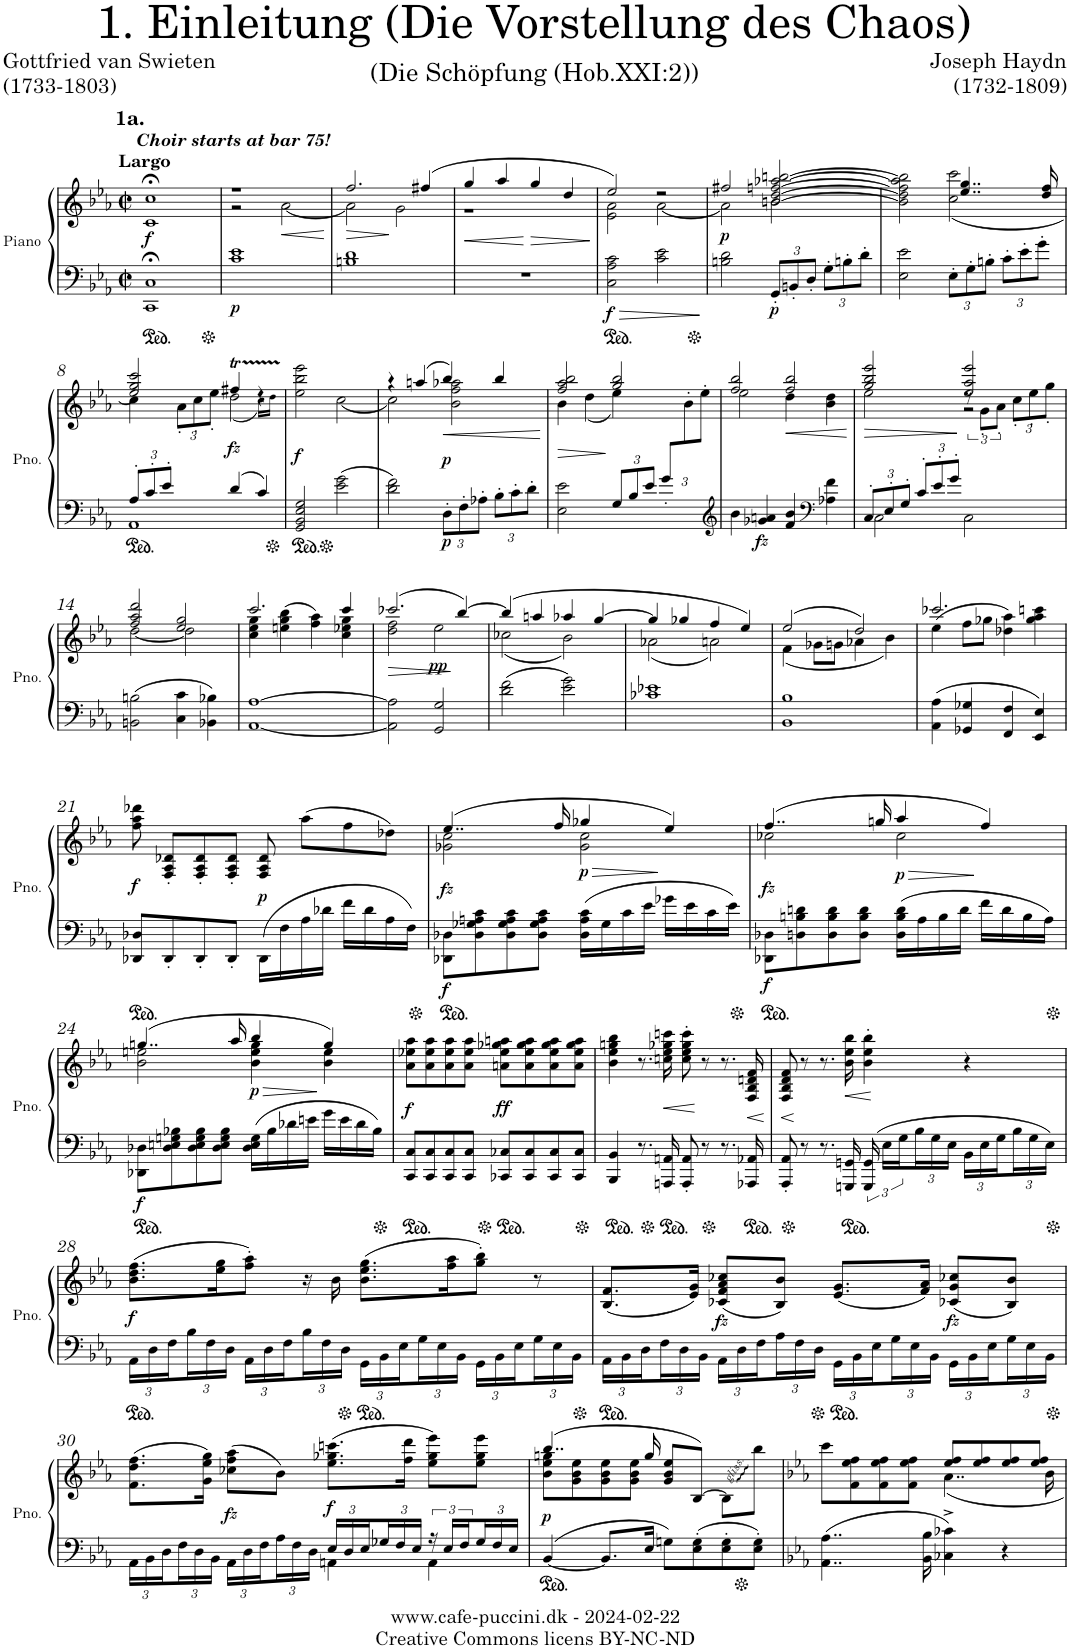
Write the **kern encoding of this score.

**kern	**kern	**dynam	**kern	**kern	**kern	**kern	**kern	**kern
*part7	*part7	*part7	*part6	*part5	*part4	*part3	*part2	*part1
*staff8	*staff7	*staff7/8	*staff6	*staff5	*staff4	*staff3	*staff2	*staff1
*I"Piano	*	*	*I"Bass	*I"Tenor	*I"Alto	*I"Soprano	*I"Raphael (Bass solo)	*I"Uriel (Tenor solo)
*I'Pno.	*	*	*I'B.	*I'T.	*I'A.	*I'S.	*I'R. (B. s.)	*I'U. (T.s)
*clefF4	*clefG2	*	*clefF4	*clefGv2	*clefG2	*clefG2	*clefF4	*clefGv2
*k[b-e-a-]	*k[b-e-a-]	*	*k[b-e-a-]	*k[b-e-a-]	*k[b-e-a-]	*k[b-e-a-]	*k[b-e-a-]	*k[b-e-a-]
*M2/2	*M2/2	*	*M2/2	*M2/2	*M2/2	*M2/2	*M2/2	*M2/2
*met(c|)	*met(c|)	*	*met(c|)	*met(c|)	*met(c|)	*met(c|)	*met(c|)	*met(c|)
=1	=1	=1	=1	=1	=1	=1	=1	=1
!	!	!	!	!	!	!	!	!LO:TX:a:B:t=Largo
!	!	!	!	!	!	!	!	!LO:TX:a:B:t=1a.
!	!	!	!	!	!	!	!	!LO:TX:a:i:t=Choir starts at bar 75!
!	!	!LO:DY:b	!	!	!	!	!	!
1CC;< 1C;<	1c;< 1cc;<	f	1r	1r	1r	1r	1r	1r
=2	=2	=2	=2	=2	=2	=2	=2	=2
*	*^	*	*	*	*	*	*	*
!	!	!	!LO:DY:b=2	!	!	!	!	!	!
1c 1e-	1r	2r	p	1r	1r	1r	1r	1r	1r
!	!	!	!LO:HP:b	!	!	!	!	!	!
.	.	[2a-\	<	.	.	.	.	.	.
=3	=3	=3	=3	=3	=3	=3	=3	=3	=3
!	!	!	!LO:HP:b	!	!	!	!	!	!
1Bn 1d	2.ff/	2a-\]	>	1r	1r	1r	1r	1r	1r
.	.	2g\	[	.	.	.	.	.	.
.	(4ff#X/	.	.	.	.	.	.	.	.
=4	=4	=4	=4	=4	=4	=4	=4	=4	=4
!	!	!	!LO:HP:b	!	!	!	!	!	!
1r	4gg/	1r	<	1r	1r	1r	1r	1r	1r
.	4aa-/	.	.	.	.	.	.	.	.
!	!	!	!LO:HP:n=1:b	!	!	!	!	!	!
.	4gg/	.	] >	.	.	.	.	.	.
.	4dd/	.	.	.	.	.	.	.	.
*	*v	*v	*	*	*	*	*	*	*
.	.	[	.	.	.	.	.	.
=5	=5	=5	=5	=5	=5	=5	=5	=5
*	*^	*	*	*	*	*	*	*
!	!	!	!LO:DY:b=2	!	!	!	!	!	!
2C\ 2A-\ 2c\	2ee-/)	2e-\ 2a-\	f	1r	1r	1r	1r	1r	1r
!	!	!	!LO:HP:b=2	!	!	!	!	!	!
2c\ 2e-\	2r	[2a-\	>	.	.	.	.	.	.
*	*v	*v	*	*	*	*	*	*	*
.	.	]	.	.	.	.	.	.
=6	=6	=6	=6	=6	=6	=6	=6	=6
*	*^	*	*	*	*	*	*	*
!	!	!	!LO:DY:b	!	!	!	!	!	!
2Bn\ 2d\	2ff#X/	2a-\]	p	1r	1r	1r	1r	1r	1r
*Xbrackettup	*	*	*	*	*	*	*	*	*
!	!	!	!LO:DY:b=2	!	!	!	!	!	!
12GG'/L	[2bn/ [2dd/ [2ffn/ [2aa-X/ [2bbn/	2b\	p	.	.	.	.	.	.
12BBn'/	.	.	.	.	.	.	.	.	.
12D'/J	.	.	.	.	.	.	.	.	.
12G'\L	.	.	.	.	.	.	.	.	.
12Bn'\	.	.	.	.	.	.	.	.	.
12d'\J	.	.	.	.	.	.	.	.	.
=7	=7	=7	=7	=7	=7	=7	=7	=7	=7
2E-\ 2e-\	2b\] 2dd\] 2ff\] 2aa-\] 2bb\]	2ryy	.	1r	1r	1r	1r	1r	1r
12E-'\L	4..ee-/ 4..gg/	(2cc\ 2ccc\	.	.	.	.	.	.	.
12G'\	.	.	.	.	.	.	.	.	.
12Bn'\J	.	.	.	.	.	.	.	.	.
12c'\L	.	.	.	.	.	.	.	.	.
12e-'\	.	.	.	.	.	.	.	.	.
12g'\J	.	.	.	.	.	.	.	.	.
.	16dd/ 16ff/	.	.	.	.	.	.	.	.
!!LO:LB:g=z
=8	=8	=8	=8	=8	=8	=8	=8	=8	=8
*^	*	*^	*	*	*	*	*	*	*
12A-'/L	1AA-	2ee-/ 2gg/ 2ccc/)	4cc\	4ryy	.	1r	1r	1r	1r	1r	1r
12c'/	.	.	.	.	.	.	.	.	.	.	.
12e-'/J	.	.	.	.	.	.	.	.	.	.	.
*	*	*	*	*Xbrackettup	*	*	*	*	*	*	*
4ryy	.	.	4ryy	12a-'\L	.	.	.	.	.	.	.
.	.	.	.	12cc'\	.	.	.	.	.	.	.
.	.	.	.	12ee-'\J	.	.	.	.	.	.	.
!	!	!	!	!	!LO:DY:b	!	!	!	!	!	!
4d/	.	4ff#Xt/	(<2dd\	2ryy	fz	.	.	.	.	.	.
4c/	.	4r	.	.	.	.	.	.	.	.	.
*v	*v	*	*	*	*	*	*	*	*	*	*
*	*	*v	*v	*	*	*	*	*	*	*
.	.	16qcc\LL)	.	.	.	.	.	.	.
.	.	16qdd\JJ	.	.	.	.	.	.	.
=9	=9	=9	=9	=9	=9	=9	=9	=9	=9
!	!	!	!LO:DY:b	!	!	!	!	!	!
2GG/ 2BB-/ 2E-/ 2G/	2ee-\ 2bb-\ 2eee-\	2ryy	f	1r	1r	1r	1r	1r	1r
2e-\ 2g\	2ryy	[2cc\	.	.	.	.	.	.	.
=10	=10	=10	=10	=10	=10	=10	=10	=10	=10
2d\ 2f\	4r	2cc\]	.	1r	1r	1r	1r	1r	1r
.	(4aan/	.	.	.	.	.	.	.	.
!	!	!	!LO:HP:b	!	!	!	!	!	!
!	!	!	!LO:DY:n=1:b=2	!	!	!	!	!	!
!	!	!	!LO:DY:n=2:b	!	!	!	!	!	!
12D'\L	4bb-/)	2b-\ 2ff\ 2aa-X\	< p p	.	.	.	.	.	.
12F'\	.	.	.	.	.	.	.	.	.
12A-X'\J	.	.	.	.	.	.	.	.	.
12B-'\L	4bb-/	.	.	.	.	.	.	.	.
12c'\	.	.	.	.	.	.	.	.	.
12d'\J	.	.	.	.	.	.	.	.	.
*	*v	*v	*	*	*	*	*	*	*
.	.	]	.	.	.	.	.	.
=11	=11	=11	=11	=11	=11	=11	=11	=11
!	!	!LO:HP:b	!	!	!	!	!	!
*	*^	*	*	*	*	*	*	*
*	*	*^	*	*	*	*	*	*	*
2E-\ 2e-\	2ff/ 2aa-/ 2bb-/	4b-\	6%5ryy	>	1r	1r	1r	1r	1r	1r
.	.	(4dd\	.	.	.	.	.	.	.	.
12G/L	2gg/ 2bb-/	4ee-\)	.	[	.	.	.	.	.	.
12B-/	.	.	.	.	.	.	.	.	.	.
12e-/J	.	.	.	.	.	.	.	.	.	.
12g'/L	.	4ryy	.	.	.	.	.	.	.	.
6ryy	.	.	12b-'\	.	.	.	.	.	.	.
.	.	.	12ee-'\J	.	.	.	.	.	.	.
*	*v	*v	*v	*	*	*	*	*	*	*
=12	=12	=12	=12	=12	=12	=12	=12	=12
*clefG2	*	*	*	*	*	*	*	*
*	*^	*	*	*	*	*	*	*
4b-\	2ff/ 2bb-/	2ee-\	.	1r	1r	1r	1r	1r	1r
!	!	!	!LO:DY:b=2	!	!	!	!	!	!
4g-X/ 4an/	.	.	fz	.	.	.	.	.	.
!	!	!	!LO:HP:b	!	!	!	!	!	!
4f/ 4b-/	2ff/ 2bb-/	4dd\	<	.	.	.	.	.	.
*clefF4	*	*	*	*	*	*	*	*	*
4A-X\ 4f\	.	4b-\ 4dd\	.	.	.	.	.	.	.
*	*v	*v	*	*	*	*	*	*	*
.	.	]	.	.	.	.	.	.
=13	=13	=13	=13	=13	=13	=13	=13	=13
*^	*	*	*	*	*	*	*	*
!	!	!	!LO:HP:b	!	!	!	!	!	!
*	*	*^	*	*	*	*	*	*	*
*	*	*	*^	*	*	*	*	*	*	*
12C'/L	2C\	2gg/ 2bb-/ 2eee-/	2ee-\	12%7ryy	>	1r	1r	1r	1r	1r	1r
12E-'/	.	.	.	.	.	.	.	.	.	.	.
12G'/J	.	.	.	.	.	.	.	.	.	.	.
12c'/L	.	.	.	.	.	.	.	.	.	.	.
12e-'/	.	.	.	.	.	.	.	.	.	.	.
12g'/J	.	.	.	.	.	.	.	.	.	.	.
*brackettup	*	*	*	*	*	*	*	*	*	*	*
12r	2C\	2ee-/ 2aa-/ 2eee-/	2r	.	[	.	.	.	.	.	.
12%5ryy	.	.	.	12g'\L	.	.	.	.	.	.	.
.	.	.	.	12a-'\J	.	.	.	.	.	.	.
.	.	.	.	12cc'\L	.	.	.	.	.	.	.
.	.	.	.	12ee-'\	.	.	.	.	.	.	.
.	.	.	.	12gg'\J	.	.	.	.	.	.	.
*v	*v	*	*	*	*	*	*	*	*	*	*
*	*	*v	*v	*	*	*	*	*	*	*
!!LO:LB:g=z
=14	=14	=14	=14	=14	=14	=14	=14	=14	=14
2BBn\ 2Bn\	2ff/ 2aa-/ 2ddd/	[2dd\	.	1r	1r	1r	1r	1r	1r
4C\ 4c\	2ee-/ 2gg/	2dd\]	.	.	.	.	.	.	.
4BB-X\ 4B-X\	.	.	.	.	.	.	.	.	.
=15	=15	=15	=15	=15	=15	=15	=15	=15	=15
[1AA- [1A-	2.ccc/	4cc\ 4ee-\ 4gg\	.	1r	1r	1r	1r	1r	1r
.	.	(>4een\ 4gg\ 4bb-\	.	.	.	.	.	.	.
.	.	4ff\ 4aa-\)	.	.	.	.	.	.	.
.	4ccc/	4cc\ 4ee-X\ 4gg\	.	.	.	.	.	.	.
=16	=16	=16	=16	=16	=16	=16	=16	=16	=16
!	!	!	!LO:HP:b	!	!	!	!	!	!
2AA-\] 2A-\]	(2.ccc-X/	2dd\ 2ff\	>	1r	1r	1r	1r	1r	1r
!	!	!	!LO:DY:b	!	!	!	!	!	!
2GG/ 2G/	.	2ee-\	pp	.	.	.	.	.	.
.	[4bb-/)	.	]	.	.	.	.	.	.
=17	=17	=17	=17	=17	=17	=17	=17	=17	=17
2d\ 2f\	(4bb-/]	(2cc-X\	.	1r	1r	1r	1r	1r	1r
.	4aan/	.	.	.	.	.	.	.	.
2e-\ 2g\	4aa-X/	2b-\)	.	.	.	.	.	.	.
.	[4gg/	.	.	.	.	.	.	.	.
=18	=18	=18	=18	=18	=18	=18	=18	=18	=18
1c-X 1e-X	4gg/]	(2a-X\	.	1r	1r	1r	1r	1r	1r
.	4gg-X/	.	.	.	.	.	.	.	.
.	4ff/	2an\)	.	.	.	.	.	.	.
.	4ee-/)	.	.	.	.	.	.	.	.
=19	=19	=19	=19	=19	=19	=19	=19	=19	=19
1BB- 1B-	(2ee-/	(4f\	.	1r	1r	1r	1r	1r	1r
.	.	8g-X\L	.	.	.	.	.	.	.
.	.	8gn\J	.	.	.	.	.	.	.
.	2dd/)	4a-X\	.	.	.	.	.	.	.
.	.	4b-\)	.	.	.	.	.	.	.
=20	=20	=20	=20	=20	=20	=20	=20	=20	=20
4AA-\ 4A-\	2.ccc-X/	(>4ee-\	.	1r	1r	1r	1r	1r	1r
4GG-X/ 4G-X/	.	8ff\L	.	.	.	.	.	.	.
.	.	8gg-X\J	.	.	.	.	.	.	.
4FF/ 4F/	.	4dd-X\ 4aa-\)	.	.	.	.	.	.	.
4EE-/ 4E-/	4gg-\ 4aa-\ 4cccn\	4ryy	.	.	.	.	.	.	.
!!LO:LB:g=z
=21	=21	=21	=21	=21	=21	=21	=21	=21	=21
!	!	!	!LO:DY:b	!	!	!	!	!	!
*	*v	*v	*	*	*	*	*	*	*
8DD-X/ 8D-X/L	8ff\ 8aa-\ 8ddd-X\	f	1r	1r	1r	1r	1r	1r
8DD-'/	8F/' 8A-/' 8d-X/'L	.	.	.	.	.	.	.
8DD-'/	8F/' 8A-/' 8d-/'	.	.	.	.	.	.	.
8DD-'/J	8F/' 8A-/' 8d-/'J	.	.	.	.	.	.	.
!	!	!LO:DY:b	!	!	!	!	!	!
16DD-\LL	8F/ 8A-/ 8d-/	p	.	.	.	.	.	.
16F\	.	.	.	.	.	.	.	.
16A-\	(8aa-\L	.	.	.	.	.	.	.
16d-X\JJ	.	.	.	.	.	.	.	.
16f\LL	8ff\	.	.	.	.	.	.	.
16d-\	.	.	.	.	.	.	.	.
16A-\	8dd-X\J)	.	.	.	.	.	.	.
16F\JJ	.	.	.	.	.	.	.	.
=22	=22	=22	=22	=22	=22	=22	=22	=22
*	*^	*	*	*	*	*	*	*
!	!	!	!LO:DY:b=2	!	!	!	!	!	!
!	!	!	!LO:DY:n=1:b	!	!	!	!	!	!
8DD-X\ 8D-X\L	(4..ee-/	2g-X\ 2cc\	f fz	1r	1r	1r	1r	1r	1r
8D-\ 8G-X\ 8An\ 8c\	.	.	.	.	.	.	.	.	.
8D-\ 8G-\ 8A\ 8c\	.	.	.	.	.	.	.	.	.
8D-\ 8G-\ 8A\ 8c\J	.	.	.	.	.	.	.	.	.
.	16ff/	.	.	.	.	.	.	.	.
!	!	!	!LO:HP:b	!	!	!	!	!	!
!	!	!	!LO:DY:n=2:b	!	!	!	!	!	!
16D-\ 16A\ 16c\LL	4gg-X/	2g-\ 2cc\	> p	.	.	.	.	.	.
16G-\	.	.	.	.	.	.	.	.	.
16c\	.	.	.	.	.	.	.	.	.
16e-\JJ	.	.	.	.	.	.	.	.	.
16g-X\LL	4ee-/)	.	]	.	.	.	.	.	.
16e-\	.	.	.	.	.	.	.	.	.
16c\	.	.	.	.	.	.	.	.	.
16e-\JJ	.	.	.	.	.	.	.	.	.
=23	=23	=23	=23	=23	=23	=23	=23	=23	=23
!	!	!	!LO:DY:b=2	!	!	!	!	!	!
!	!	!	!LO:DY:n=1:b	!	!	!	!	!	!
8DD-X\ 8D-X\L	(4..ff/	2cc-X\	f fz	1r	1r	1r	1r	1r	1r
8Dn\ 8Bn\ 8dn\	.	.	.	.	.	.	.	.	.
8D\ 8B\ 8d\	.	.	.	.	.	.	.	.	.
8D\ 8B\ 8d\J	.	.	.	.	.	.	.	.	.
.	16ggn/	.	.	.	.	.	.	.	.
!	!	!	!LO:HP:b	!	!	!	!	!	!
!	!	!	!LO:DY:n=2:b	!	!	!	!	!	!
16D\ 16B\ 16d\LL	4aa-/	2cc-\	> p	.	.	.	.	.	.
16A-\	.	.	.	.	.	.	.	.	.
16B\	.	.	.	.	.	.	.	.	.
16d\JJ	.	.	.	.	.	.	.	.	.
16f\LL	4ff/)	.	]	.	.	.	.	.	.
16d\	.	.	.	.	.	.	.	.	.
16B\	.	.	.	.	.	.	.	.	.
16A-\JJ	.	.	.	.	.	.	.	.	.
!!LO:LB:g=z
=24	=24	=24	=24	=24	=24	=24	=24	=24	=24
!	!	!	!LO:DY:b=2	!	!	!	!	!	!
8DD-X\ 8D-X\L	(4..ggn/	2b-\ 2een\	f	1r	1r	1r	1r	1r	1r
8D-\ 8En\ 8Gn\ 8B-X\	.	.	.	.	.	.	.	.	.
8D-\ 8E\ 8G\ 8B-\	.	.	.	.	.	.	.	.	.
8D-\ 8E\ 8G\ 8B-\J	.	.	.	.	.	.	.	.	.
.	16aa-/	.	.	.	.	.	.	.	.
!	!	!	!LO:HP:b	!	!	!	!	!	!
!	!	!	!LO:DY:n=1:b	!	!	!	!	!	!
16D-\ 16E\ 16G\LL	4bb-/	4b-\ 4ee\ 4gg\	> p	.	.	.	.	.	.
16B-\	.	.	.	.	.	.	.	.	.
16d-X\	.	.	.	.	.	.	.	.	.
16en\JJ	.	.	.	.	.	.	.	.	.
16g\LL	4gg/)	4b-\ 4ee\	]	.	.	.	.	.	.
16e\	.	.	.	.	.	.	.	.	.
16d-\	.	.	.	.	.	.	.	.	.
16B-\JJ	.	.	.	.	.	.	.	.	.
*	*v	*v	*	*	*	*	*	*	*
=25	=25	=25	=25	=25	=25	=25	=25	=25
!	!	!LO:DY:b	!	!	!	!	!	!
8CC/ 8C/L	8a-\ 8ee-X\ 8aa-\L	f	1r	1r	1r	1r	1r	1r
8CC/ 8C/	8a-\ 8ee-\ 8aa-\	.	.	.	.	.	.	.
8CC/ 8C/	8a-\ 8ee-\ 8aa-\	.	.	.	.	.	.	.
8CC/ 8C/J	8a-\ 8ee-\ 8aa-\J	.	.	.	.	.	.	.
!	!	!LO:DY:b	!	!	!	!	!	!
8CC-X/ 8C-X/L	8an\ 8ee-\ 8gg-X\ 8aan\L	ff	.	.	.	.	.	.
8CC-/ 8C-/	8a\ 8ee-\ 8gg-\ 8aa\	.	.	.	.	.	.	.
8CC-/ 8C-/	8a\ 8ee-\ 8gg-\ 8aa\	.	.	.	.	.	.	.
8CC-/ 8C-/J	8a\ 8ee-\ 8gg-\ 8aa\J	.	.	.	.	.	.	.
=26	=26	=26	=26	=26	=26	=26	=26	=26
4BBB-/ 4BB-/	4b-\ 4ee-\ 4ggn\ 4bb-\	.	1r	1r	1r	1r	1r	1r
8.r	8.r	.	.	.	.	.	.	.
!	!	!LO:HP:b	!	!	!	!	!	!
16AAAn/ 16AAn/	16ccn\ 16ee-\ 16gg-X\ 16cccn\	<	.	.	.	.	.	.
8AAA/' 8AA/'	8cc\' 8ee-\' 8gg-\' 8ccc\'	.	.	.	.	.	.	.
8r	8r	]	.	.	.	.	.	.
8.r	8.r	.	.	.	.	.	.	.
!	!	!LO:HP:b	!	!	!	!	!	!
16AAA-X/ 16AA-X/	16F/ 16B-/ 16dn/ 16f/	<	.	.	.	.	.	.
.	.	[	.	.	.	.	.	.
=27	=27	=27	=27	=27	=27	=27	=27	=27
!	!	!LO:HP:b	!	!	!	!	!	!
8AAA-/' 8AA-/'	8F/ 8B-/ 8d/ 8f/	<	1r	1r	1r	1r	1r	1r
8r	8r	[	.	.	.	.	.	.
8.r	8.r	.	.	.	.	.	.	.
16GGGn/ 16GGn/	16b-\ 16ee-\ 16bb-\	.	.	.	.	.	.	.
24GGG/ 24GG/	4b-\' 4ee-\' 4bb-\'	[	.	.	.	.	.	.
24E-\LL	.	.	.	.	.	.	.	.
24G\	.	.	.	.	.	.	.	.
*Xbrackettup	*	*	*	*	*	*	*	*
24B-\	.	.	.	.	.	.	.	.
24G\	.	.	.	.	.	.	.	.
24E-\JJ	.	.	.	.	.	.	.	.
24BB-\LL	4r	.	.	.	.	.	.	.
24E-\	.	.	.	.	.	.	.	.
24G\	.	.	.	.	.	.	.	.
24B-\	.	.	.	.	.	.	.	.
24G\	.	.	.	.	.	.	.	.
24E-\JJ	.	.	.	.	.	.	.	.
!!LO:LB:g=z
=28	=28	=28	=28	=28	=28	=28	=28	=28
!	!	!LO:DY:b	!	!	!	!	!	!
24AA-\LL	(8.b-\ 8.dd\ 8.ff\L	f	1r	1r	1r	1r	1r	1r
24D\	.	.	.	.	.	.	.	.
24F\	.	.	.	.	.	.	.	.
24B-\	.	.	.	.	.	.	.	.
24F\	.	.	.	.	.	.	.	.
.	16ee-\ 16gg\K	.	.	.	.	.	.	.
24D\JJ	.	.	.	.	.	.	.	.
24AA-\LL	8ff\' 8aa-\'J)	.	.	.	.	.	.	.
24D\	.	.	.	.	.	.	.	.
24F\	.	.	.	.	.	.	.	.
24B-\	16r	.	.	.	.	.	.	.
24F\	.	.	.	.	.	.	.	.
.	16b-\	.	.	.	.	.	.	.
24D\JJ	.	.	.	.	.	.	.	.
24GG\LL	(8.b-\ 8.ee-\ 8.gg\L	.	.	.	.	.	.	.
24BB-\	.	.	.	.	.	.	.	.
24E-\	.	.	.	.	.	.	.	.
24G\	.	.	.	.	.	.	.	.
24E-\	.	.	.	.	.	.	.	.
.	16ff\ 16aa-\K	.	.	.	.	.	.	.
24BB-\JJ	.	.	.	.	.	.	.	.
24GG\LL	8gg\' 8bb-\'J)	.	.	.	.	.	.	.
24BB-\	.	.	.	.	.	.	.	.
24E-\	.	.	.	.	.	.	.	.
24G\	8r	.	.	.	.	.	.	.
24E-\	.	.	.	.	.	.	.	.
24BB-\JJ	.	.	.	.	.	.	.	.
=29	=29	=29	=29	=29	=29	=29	=29	=29
24AA-\LL	(8.B-/ 8.f/L	.	1r	1r	1r	1r	1r	1r
24BB-\	.	.	.	.	.	.	.	.
24D\	.	.	.	.	.	.	.	.
24F\	.	.	.	.	.	.	.	.
24D\	.	.	.	.	.	.	.	.
.	16e-/ 16g/Jk)	.	.	.	.	.	.	.
24BB-\JJ	.	.	.	.	.	.	.	.
!	!	!LO:DY:b	!	!	!	!	!	!
24AA-\LL	(8c-X/ 8f/ 8a-/ 8cc-X/L	fz	.	.	.	.	.	.
24D\	.	.	.	.	.	.	.	.
24F\	.	.	.	.	.	.	.	.
24A-\	8B-/ 8b-/J)	.	.	.	.	.	.	.
24F\	.	.	.	.	.	.	.	.
24D\JJ	.	.	.	.	.	.	.	.
24GG\LL	(8.e-/ 8.g/L	.	.	.	.	.	.	.
24BB-\	.	.	.	.	.	.	.	.
24E-\	.	.	.	.	.	.	.	.
24G\	.	.	.	.	.	.	.	.
24E-\	.	.	.	.	.	.	.	.
.	16f/ 16a-/Jk)	.	.	.	.	.	.	.
24BB-\JJ	.	.	.	.	.	.	.	.
!	!	!LO:DY:b	!	!	!	!	!	!
24GG\LL	(8c-X/ 8g/ 8cc-X/L	fz	.	.	.	.	.	.
24BB-\	.	.	.	.	.	.	.	.
24E-\	.	.	.	.	.	.	.	.
24G\	8B-/ 8b-/J)	.	.	.	.	.	.	.
24E-\	.	.	.	.	.	.	.	.
24BB-\JJ	.	.	.	.	.	.	.	.
!!LO:LB:g=z
=30	=30	=30	=30	=30	=30	=30	=30	=30
*^	*	*	*	*	*	*	*	*
24AA-\LL	2ryy	(8.f\ 8.dd\ 8.ff\L	.	1r	1r	1r	1r	1r	1r
24BB-\	.	.	.	.	.	.	.	.	.
24D\	.	.	.	.	.	.	.	.	.
24F\	.	.	.	.	.	.	.	.	.
24D\	.	.	.	.	.	.	.	.	.
.	.	16g\ 16ee-\ 16gg\Jk)	.	.	.	.	.	.	.
24BB-\JJ	.	.	.	.	.	.	.	.	.
!	!	!	!LO:DY:b	!	!	!	!	!	!
24AA-\LL	.	(8cc-X\ 8ff\ 8aa-\L	fz	.	.	.	.	.	.
24D\	.	.	.	.	.	.	.	.	.
24F\	.	.	.	.	.	.	.	.	.
24A-\	.	8b-\J)	.	.	.	.	.	.	.
24F\	.	.	.	.	.	.	.	.	.
24D\JJ	.	.	.	.	.	.	.	.	.
!	!	!	!LO:DY:b	!	!	!	!	!	!
24E-/LL	4AAn\	(8.ee-\ 8.gg-X\ 8.cccn\L	f	.	.	.	.	.	.
24D/	.	.	.	.	.	.	.	.	.
24E-/	.	.	.	.	.	.	.	.	.
24G-X/	.	.	.	.	.	.	.	.	.
24F/	.	.	.	.	.	.	.	.	.
.	.	16ff\ 16ddd\Jk	.	.	.	.	.	.	.
24E-/JJ	.	.	.	.	.	.	.	.	.
*brackettup	*	*	*	*	*	*	*	*	*
24r	4AA\	8ee-\ 8gg-\ 8eee-\L)	.	.	.	.	.	.	.
24E-/LL	.	.	.	.	.	.	.	.	.
24F/	.	.	.	.	.	.	.	.	.
*Xbrackettup	*	*	*	*	*	*	*	*	*
24G-/	.	8ee-\ 8gg-\ 8eee-\J	.	.	.	.	.	.	.
24F/	.	.	.	.	.	.	.	.	.
24E-/JJ	.	.	.	.	.	.	.	.	.
*v	*v	*	*	*	*	*	*	*	*
=31	=31	=31	=31	=31	=31	=31	=31	=31
*	*^	*	*	*	*	*	*	*
!	!	!	!LO:DY:b	!	!	!	!	!	!
[4BB-/	(4..bb-/	8b-\ 8ee-\ 8ggn\L	p	1r	1r	1r	1r	1r	1r
.	.	8g\ 8b-\ 8ee-\	.	.	.	.	.	.	.
8.BB-/L]	.	8g\ 8b-\ 8ee-\	.	.	.	.	.	.	.
.	.	8g\ 8b-\ 8ee-\J	.	.	.	.	.	.	.
16E-/Jk	16gg/	.	.	.	.	.	.	.	.
8Gn\L	8g/ 8b-/ 8ee-/L	2ryy	.	.	.	.	.	.	.
8E-\' 8G\'	[8B-/J)	.	.	.	.	.	.	.	.
8E-\' 8G\'	8B-\L]	.	.	.	.	.	.	.	.
8E-\' 8G\'J	8bb-\J	.	.	.	.	.	.	.	.
=32	=32	=32	=32	=32	=32	=32	=32	=32	=32
*k[b-e-a-]	*k[b-e-a-]	*	*	*k[b-e-a-]	*k[b-e-a-]	*k[b-e-a-]	*k[b-e-a-]	*k[b-e-a-]	*k[b-e-a-]
4..AA-\ 4..A-\	8ccc\L	2ryy	.	1r	1r	1r	1r	1r	1r
.	8f\ 8ee-\ 8ff\	.	.	.	.	.	.	.	.
.	8f\ 8ee-\ 8ff\	.	.	.	.	.	.	.	.
.	8f\ 8ee-\ 8ff\J	.	.	.	.	.	.	.	.
16BB-\ 16B-\	.	.	.	.	.	.	.	.	.
4C-X\^ 4c-X\^	8ee-/ 8ff/L	4..a-\	.	.	.	.	.	.	.
.	8ee-/ 8ff/	.	.	.	.	.	.	.	.
4r	8ee-/ 8ff/	.	.	.	.	.	.	.	.
.	8ee-/ 8ff/J	.	.	.	.	.	.	.	.
.	.	16b-\	.	.	.	.	.	.	.
*	*v	*v	*	*	*	*	*	*	*
=	=	=	=	=	=	=	=	=
*-	*-	*-	*-	*-	*-	*-	*-	*-
